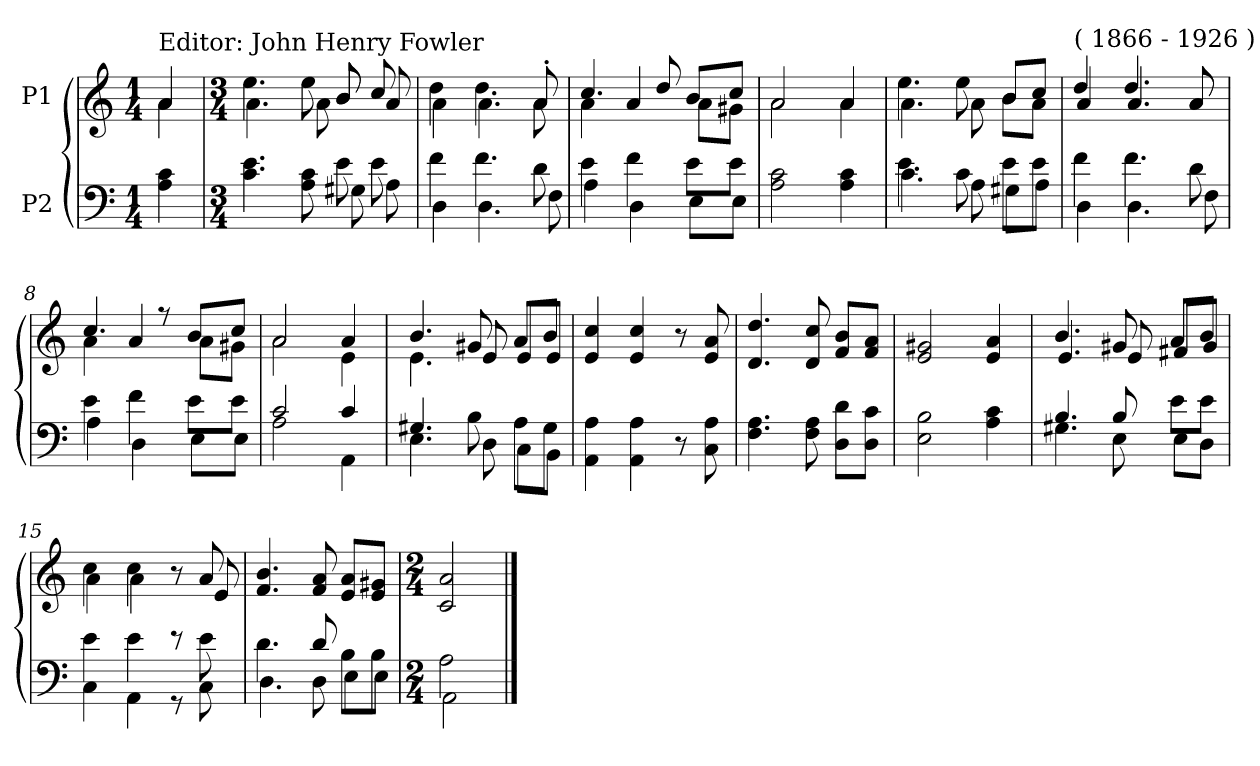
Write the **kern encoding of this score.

**kern	**kern
*part2	*part1
*staff2	*staff1
*I"P2	*I"P1
!!LO:PB:g=z
*clefF4	*clefG2
*k[]	*k[]
*C:	*C:
*M1/4	*M1/4
*MM107	*MM107
=1	=1
*	*^
!	!LO:TX:a:t=Editor&colon; John Henry Fowler	!
4Ai\ 4ci	4ai/	4ai\
=2	=2	=2
*M3/4	*M3/4	*
*^	*	*
4.ci\ 4.ei	2ryy	4.eei\	4.ai\
8Ai\ 8ci	.	8eei\	8ai\
8ei\	8G#Xi\	8bi/	8bi/
8ei\	8Ai\	8cci/	8ai/
=3	=3	=3	=3
4fi\	4Di\	4ddi\	4ai\
4.fi\	4.Di\	4.ddi\	4.ai\
8di\	8Fi\	8a'i/	8ai\
=4	=4	=4	=4
4ei\	4Ai\	4.cci/	4ai\
4fi\	4Di\	.	4ai/
.	.	8ddi/	.
8ei\L	8Ei\L	8bi/L	8ai\L
8ei\J	8Ei\J	8cci/J	8g#Xi\J
*v	*v	*	*
=5	=5	=5
2Ai\ 2ci	2ai/	2ai\
4Ai\ 4ci	4ai/	4ai\
=6	=6	=6
*^	*	*
4.ei\	4.ci\	4.eei\	4.ai\
8ci\	8Ai\	8eei\	8ai\
8ei\L	8G#Xi\L	8bi/L	8bi\L
8ei\J	8Ai\J	8cci/J	8ai\J
=7	=7	=7	=7
!	!	!LO:TX:a:t=( 1866 - 1926 )	!
4fi\	4Di\	4ddi/	4ai/
4.fi\	4.Di\	4.ddi/	4.ai/
8di\	8Fi\	8ai/	8ai/
!!LO:LB:g=z	!!
=8	=8	=8	=8
4ei\	4Ai\	4.cci/	4ai\
4fi\	4Di\	.	4ai/
.	.	8r	.
8ei\L	8Ei\L	8bi/L	8ai\L
8ei\J	8Ei\J	8cci/J	8g#Xi\J
=9	=9	=9	=9
2ci/	2Ai\	2ai/	2ai\
4ci/	4AAi\	4ai/	4ei\
=10	=10	=10	=10
4.G#Xi/	4.Ei\	4.bi/	4.ei\
8Bi\	8Di\	8g#Xi/	8ei/
8Ai\L	8Ci\L	8ai/L	8ei/L
8G#i\J	8BBi\J	8bi/J	8ei/J
*v	*v	*	*
*	*v	*v
=11	=11
4AAi\ 4Ai	4ei/ 4cci
4AAi\ 4Ai	4ei/ 4cci
8r	8r
8Ci\ 8Ai	8ei/ 8ai
=12	=12
4.Fi\ 4.Ai	4.di/ 4.ddi
8Fi\ 8Ai	8di/ 8cci
8Di\ 8diL	8fi/ 8biL
8Di\ 8ciJ	8fi/ 8aiJ
!!LO:LB:g=z
=13	=13
2Ei\ 2Bi	2ei/ 2g#Xi
4Ai\ 4ci	4ei/ 4ai
=14	=14
*^	*^
4.Bi/	4.G#Xi\	4.bi/	4.ei/
8Bi/	8Ei\	8g#Xi/	8ei/
8ei\L	8Ei\L	8ai/L	8f#Xi/L
8ei\J	8Di\J	8bi/J	8g#i/J
=15	=15	=15	=15
4ei\	4Ci\	4cci\	4ai\
4ei\	4AAi\	4cci\	4ai\
8r	8r	8r	8ryy
8ei\	8Ci\	8ai/	8ei/
*	*	*v	*v
=16	=16	=16
4.di\	4.Di\	4.fi/ 4.bi
8di/	8Di\	8fi/ 8ai
8Bi\L	8Ei\L	8ei/ 8aiL
8Bi\J	8Ei\J	8ei/ 8g#XiJ
=17	=17	=17
*M2/4	*	*M2/4
2Ai\	2AAi\	2ci/ 2ai
*v	*v	*
==	==
*-	*-
